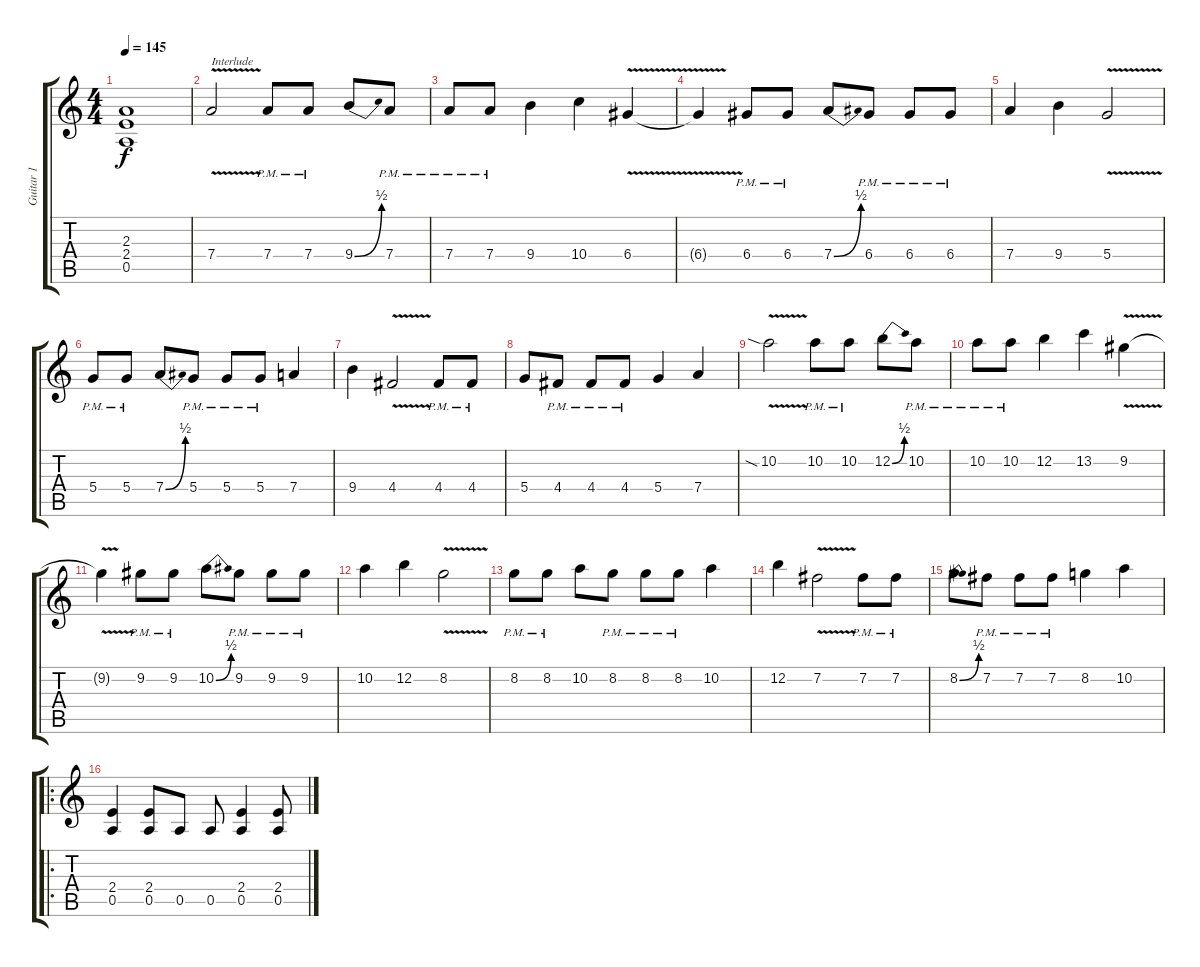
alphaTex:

\track ("Guitar 1" "Guitar 1") {instrument distortionguitar}
\staff {score tabs}
\tuning (E4 B3 G3 D3 A2 E2) {hide}
\ts (4 4)
\tempo 145
\clef g2
\ks c
(2.3 2.4 0.5).1{dy f} |
7.4{v}.2{txt "Interlude"} 7.4{pm}.8 7.4{pm}.8 9.4{be (bend 0 0 60 2)}.8 7.4{pm}.8 |
7.4{pm}.8 7.4{pm}.8 9.4.4 10.4.4 6.4{v}.4 |
6.4{t}.4 6.4{pm}.8 6.4{pm}.8 7.4{be (bend 0 0 60 2)}.8 6.4{pm}.8 6.4{pm}.8 6.4{pm}.8 |
7.4.4 9.4.4 5.4{v}.2 |
5.4{pm}.8 5.4{pm}.8 7.4{be (bend 0 0 60 2)}.8 5.4{pm}.8 5.4{pm}.8 5.4{pm}.8 7.4.4 |
9.4.4 4.4{v}.2 4.4{pm}.8 4.4{pm}.8 |
5.4.8 4.4{pm}.8 4.4{pm}.8 4.4{pm}.8 5.4.4 7.4.4 |
10.2{v sia}.2 10.2{pm}.8 10.2{pm}.8 12.2{be (bend 0 0 60 2)}.8 10.2{pm}.8 |
10.2{pm}.8 10.2{pm}.8 12.2.4 13.2.4 9.2{v}.4 |
9.2{t}.4 9.2{pm}.8 9.2{pm}.8 10.2{be (bend 0 0 60 2)}.8 9.2{pm}.8 9.2{pm}.8 9.2{pm}.8 |
10.2.4 12.2.4 8.2{v}.2 |
8.2{pm}.8 8.2{pm}.8 10.2.8 8.2{pm}.8 8.2{pm}.8 8.2{pm}.8 10.2.4 |
12.2.4 7.2{v}.2 7.2{pm}.8 7.2{pm}.8 |
8.2{be (bend 0 0 60 2)}.8 7.2{pm}.8 7.2{pm}.8 7.2{pm}.8 8.2.4 10.2.4 |
\ro
(2.4 0.5).4 (2.4 0.5).8 0.5.8 0.5.8 (2.4 0.5).4 (2.4 0.5).8
